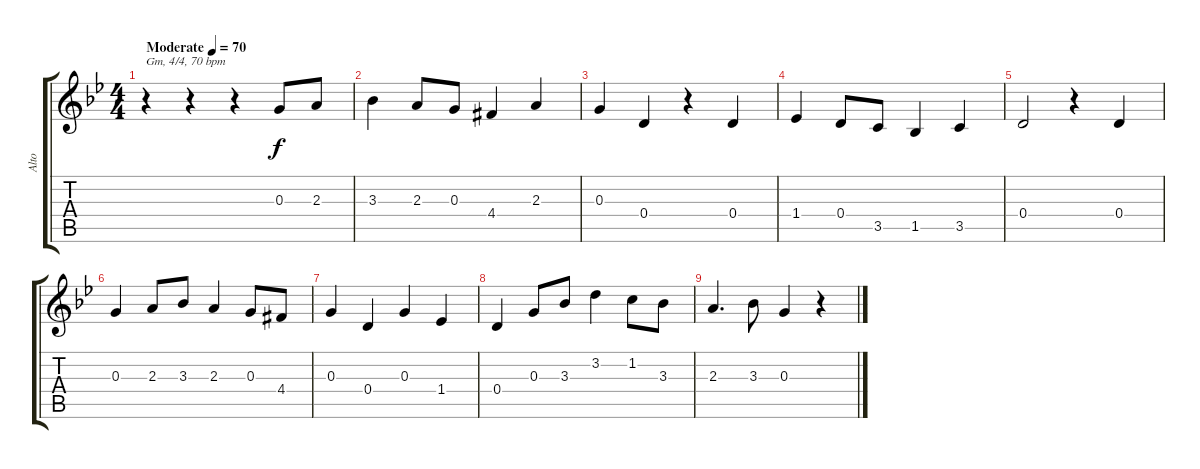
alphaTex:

\track ("Alto" "Alto") {solo instrument acousticguitarsteel}
\staff {score tabs}
\tuning (E4 B3 G3 D3 A2 E2) {hide}
\ts (4 4)
\tempo (70 "Moderate")
\clef g2
\ks gminor
r.4{txt "Gm, 4/4, 70 bpm" dy f instrument acousticguitarsteel} r.4 r.4 0.3.8 2.3.8 |
3.3.4 2.3.8 0.3.8 4.4{acc #}.4 2.3.4 |
0.3.4 0.4.4 r.4 0.4.4 |
1.4.4 0.4.8 3.5.8 1.5.4 3.5.4 |
0.4.2 r.4 0.4.4 |
0.3.4 2.3.8 3.3.8 2.3.4 0.3.8 4.4{acc #}.8 |
0.3.4 0.4.4 0.3.4 1.4.4 |
0.4.4 0.3.8 3.3.8 3.2.4 1.2.8 3.3.8 |
2.3.4{d} 3.3.8 0.3.4 r.4
